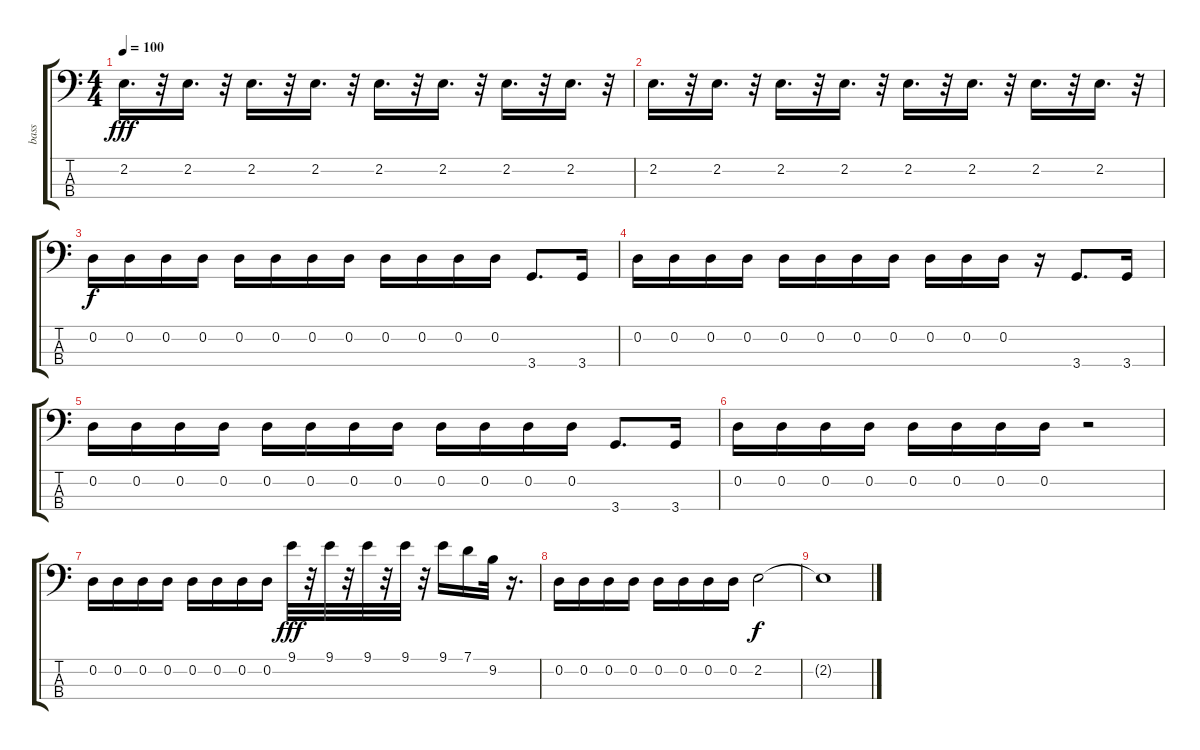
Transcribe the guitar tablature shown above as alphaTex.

\track ("bass" "bass") {instrument electricbassfinger}
\staff {score tabs}
\tuning (G2 D2 A1 E1) {hide}
\ts (4 4)
\tempo 100
\clef f4
\ks c
2.2.16{d dy fff} r.32 2.2.16{d} r.32 2.2.16{d} r.32 2.2.16{d} r.32 2.2.16{d} r.32 2.2.16{d} r.32 2.2.16{d} r.32 2.2.16{d} r.32 |
2.2.16{d} r.32 2.2.16{d} r.32 2.2.16{d} r.32 2.2.16{d} r.32 2.2.16{d} r.32 2.2.16{d} r.32 2.2.16{d} r.32 2.2.16{d} r.32 |
0.2.16{dy f} 0.2.16 0.2.16 0.2.16 0.2.16 0.2.16 0.2.16 0.2.16 0.2.16 0.2.16 0.2.16 0.2.16 3.4.8{d} 3.4.16 |
0.2.16 0.2.16 0.2.16 0.2.16 0.2.16 0.2.16 0.2.16 0.2.16 0.2.16 0.2.16 0.2.16 r.16 3.4.8{d} 3.4.16 |
0.2.16 0.2.16 0.2.16 0.2.16 0.2.16 0.2.16 0.2.16 0.2.16 0.2.16 0.2.16 0.2.16 0.2.16 3.4.8{d} 3.4.16 |
0.2.16 0.2.16 0.2.16 0.2.16 0.2.16 0.2.16 0.2.16 0.2.16 r.2 |
0.2.16 0.2.16 0.2.16 0.2.16 0.2.16 0.2.16 0.2.16 0.2.16 9.1.32{dy fff} r.32 9.1.32 r.32 9.1.32 r.32 9.1.32 r.32 9.1.16 7.1.16 9.2.32 r.16{d} |
0.2.16 0.2.16 0.2.16 0.2.16 0.2.16 0.2.16 0.2.16 0.2.16 2.2.2{dy f} |
2.2{t}.1
